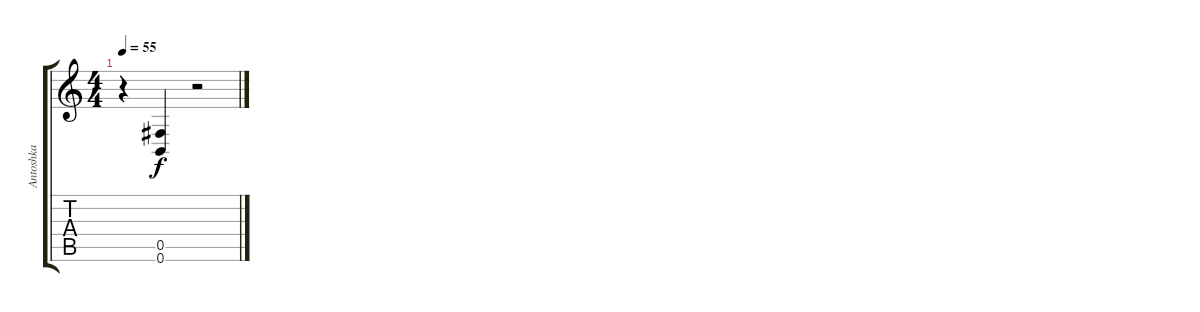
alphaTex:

\track ("Antoshka" "Antoshka") {instrument distortionguitar}
\staff {score tabs}
\tuning (Db4 Ab3 E3 B2 Gb2 B1) {hide}
\ts (4 4)
\tempo 55
\clef g2
\ks c
r.4{dy f} (0.5 0.6).4 r.2
